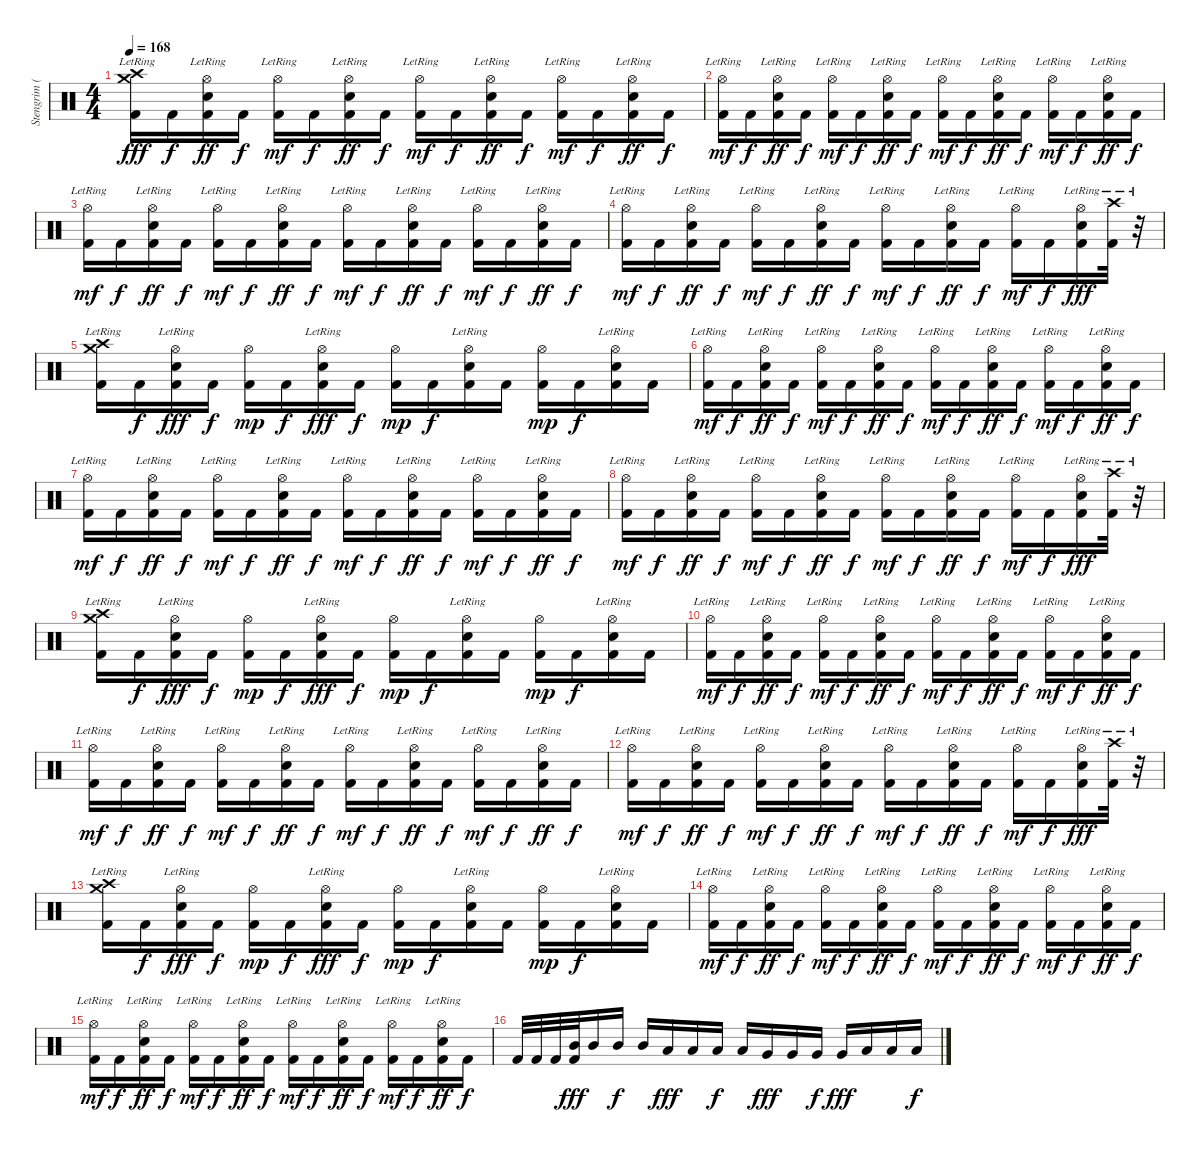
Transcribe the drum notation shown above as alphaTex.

\track ("Stengrim ( Batterie )" "Stengrim (") {instrument percussion}
\staff {score}
\articulation defaults
\ts (4 4)
\tempo 168
\clef neutral
\ks c
("Crash medium (hit)"{lr} "Crash high (hit)" "Kick (hit) 2").16{dy fff} "Kick (hit) 2".16{dy f} ("Hi-Hat (open)"{lr} "Electric Snare (hit)" "Kick (hit) 2").16{dy ff} "Kick (hit) 2".16{dy f} ("Hi-Hat (open)"{lr} "Kick (hit) 2").16{dy mf} "Kick (hit) 2".16{dy f} ("Hi-Hat (open)"{lr} "Electric Snare (hit)" "Kick (hit) 2").16{dy ff} "Kick (hit) 2".16{dy f} ("Hi-Hat (open)"{lr} "Kick (hit) 2").16{dy mf} "Kick (hit) 2".16{dy f} ("Hi-Hat (open)"{lr} "Electric Snare (hit)" "Kick (hit) 2").16{dy ff} "Kick (hit) 2".16{dy f} ("Hi-Hat (open)"{lr} "Kick (hit) 2").16{dy mf} "Kick (hit) 2".16{dy f} ("Hi-Hat (open)"{lr} "Electric Snare (hit)" "Kick (hit) 2").16{dy ff} "Kick (hit) 2".16{dy f} |
("Hi-Hat (open)"{lr} "Kick (hit) 2").16{dy mf} "Kick (hit) 2".16{dy f} ("Hi-Hat (open)"{lr} "Electric Snare (hit)" "Kick (hit) 2").16{dy ff} "Kick (hit) 2".16{dy f} ("Hi-Hat (open)"{lr} "Kick (hit) 2").16{dy mf} "Kick (hit) 2".16{dy f} ("Hi-Hat (open)"{lr} "Electric Snare (hit)" "Kick (hit) 2").16{dy ff} "Kick (hit) 2".16{dy f} ("Hi-Hat (open)"{lr} "Kick (hit) 2").16{dy mf} "Kick (hit) 2".16{dy f} ("Hi-Hat (open)"{lr} "Electric Snare (hit)" "Kick (hit) 2").16{dy ff} "Kick (hit) 2".16{dy f} ("Hi-Hat (open)"{lr} "Kick (hit) 2").16{dy mf} "Kick (hit) 2".16{dy f} ("Hi-Hat (open)"{lr} "Electric Snare (hit)" "Kick (hit) 2").16{dy ff} "Kick (hit) 2".16{dy f} |
("Hi-Hat (open)"{lr} "Kick (hit) 2").16{dy mf} "Kick (hit) 2".16{dy f} ("Hi-Hat (open)"{lr} "Electric Snare (hit)" "Kick (hit) 2").16{dy ff} "Kick (hit) 2".16{dy f} ("Hi-Hat (open)"{lr} "Kick (hit) 2").16{dy mf} "Kick (hit) 2".16{dy f} ("Hi-Hat (open)"{lr} "Electric Snare (hit)" "Kick (hit) 2").16{dy ff} "Kick (hit) 2".16{dy f} ("Hi-Hat (open)"{lr} "Kick (hit) 2").16{dy mf} "Kick (hit) 2".16{dy f} ("Hi-Hat (open)"{lr} "Electric Snare (hit)" "Kick (hit) 2").16{dy ff} "Kick (hit) 2".16{dy f} ("Hi-Hat (open)"{lr} "Kick (hit) 2").16{dy mf} "Kick (hit) 2".16{dy f} ("Hi-Hat (open)"{lr} "Electric Snare (hit)" "Kick (hit) 2").16{dy ff} "Kick (hit) 2".16{dy f} |
("Hi-Hat (open)"{lr} "Kick (hit) 2").16{dy mf} "Kick (hit) 2".16{dy f} ("Hi-Hat (open)"{lr} "Electric Snare (hit)" "Kick (hit) 2").16{dy ff} "Kick (hit) 2".16{dy f} ("Hi-Hat (open)"{lr} "Kick (hit) 2").16{dy mf} "Kick (hit) 2".16{dy f} ("Hi-Hat (open)"{lr} "Electric Snare (hit)" "Kick (hit) 2").16{dy ff} "Kick (hit) 2".16{dy f} ("Hi-Hat (open)"{lr} "Kick (hit) 2").16{dy mf} "Kick (hit) 2".16{dy f} ("Hi-Hat (open)"{lr} "Electric Snare (hit)" "Kick (hit) 2").16{dy ff} "Kick (hit) 2".16{dy f} ("Hi-Hat (open)"{lr} "Kick (hit) 2").16{dy mf} "Kick (hit) 2".16{dy f} ("Hi-Hat (open)"{lr} "Electric Snare (hit)" "Kick (hit) 2").16{dy fff} ("Crash high (hit)"{lr} "Kick (hit) 2").32 r.32 |
("Crash medium (hit)"{lr} "Crash high (hit)"{lr} "Kick (hit) 2").16 "Kick (hit) 2".16{dy f} ("Hi-Hat (open)"{lr} "Electric Snare (hit)"{lr} "Kick (hit) 2").16{dy fff} "Kick (hit) 2".16{dy f} ("Hi-Hat (open)" "Kick (hit) 2").16{dy mp} "Kick (hit) 2".16{dy f} ("Hi-Hat (open)"{lr} "Electric Snare (hit)"{lr} "Kick (hit) 2").16{dy fff} "Kick (hit) 2".16{dy f} ("Hi-Hat (open)" "Kick (hit) 2").16{dy mp} "Kick (hit) 2".16{dy f} ("Hi-Hat (open)"{lr} "Electric Snare (hit)"{lr} "Kick (hit) 2").16 "Kick (hit) 2".16 ("Hi-Hat (open)" "Kick (hit) 2").16{dy mp} "Kick (hit) 2".16{dy f} ("Hi-Hat (open)"{lr} "Electric Snare (hit)"{lr} "Kick (hit) 2").16 "Kick (hit) 2".16 |
("Hi-Hat (open)"{lr} "Kick (hit) 2").16{dy mf} "Kick (hit) 2".16{dy f} ("Hi-Hat (open)"{lr} "Electric Snare (hit)" "Kick (hit) 2").16{dy ff} "Kick (hit) 2".16{dy f} ("Hi-Hat (open)"{lr} "Kick (hit) 2").16{dy mf} "Kick (hit) 2".16{dy f} ("Hi-Hat (open)"{lr} "Electric Snare (hit)" "Kick (hit) 2").16{dy ff} "Kick (hit) 2".16{dy f} ("Hi-Hat (open)"{lr} "Kick (hit) 2").16{dy mf} "Kick (hit) 2".16{dy f} ("Hi-Hat (open)"{lr} "Electric Snare (hit)" "Kick (hit) 2").16{dy ff} "Kick (hit) 2".16{dy f} ("Hi-Hat (open)"{lr} "Kick (hit) 2").16{dy mf} "Kick (hit) 2".16{dy f} ("Hi-Hat (open)"{lr} "Electric Snare (hit)" "Kick (hit) 2").16{dy ff} "Kick (hit) 2".16{dy f} |
("Hi-Hat (open)"{lr} "Kick (hit) 2").16{dy mf} "Kick (hit) 2".16{dy f} ("Hi-Hat (open)"{lr} "Electric Snare (hit)" "Kick (hit) 2").16{dy ff} "Kick (hit) 2".16{dy f} ("Hi-Hat (open)"{lr} "Kick (hit) 2").16{dy mf} "Kick (hit) 2".16{dy f} ("Hi-Hat (open)"{lr} "Electric Snare (hit)" "Kick (hit) 2").16{dy ff} "Kick (hit) 2".16{dy f} ("Hi-Hat (open)"{lr} "Kick (hit) 2").16{dy mf} "Kick (hit) 2".16{dy f} ("Hi-Hat (open)"{lr} "Electric Snare (hit)" "Kick (hit) 2").16{dy ff} "Kick (hit) 2".16{dy f} ("Hi-Hat (open)"{lr} "Kick (hit) 2").16{dy mf} "Kick (hit) 2".16{dy f} ("Hi-Hat (open)"{lr} "Electric Snare (hit)" "Kick (hit) 2").16{dy ff} "Kick (hit) 2".16{dy f} |
("Hi-Hat (open)"{lr} "Kick (hit) 2").16{dy mf} "Kick (hit) 2".16{dy f} ("Hi-Hat (open)"{lr} "Electric Snare (hit)" "Kick (hit) 2").16{dy ff} "Kick (hit) 2".16{dy f} ("Hi-Hat (open)"{lr} "Kick (hit) 2").16{dy mf} "Kick (hit) 2".16{dy f} ("Hi-Hat (open)"{lr} "Electric Snare (hit)" "Kick (hit) 2").16{dy ff} "Kick (hit) 2".16{dy f} ("Hi-Hat (open)"{lr} "Kick (hit) 2").16{dy mf} "Kick (hit) 2".16{dy f} ("Hi-Hat (open)"{lr} "Electric Snare (hit)" "Kick (hit) 2").16{dy ff} "Kick (hit) 2".16{dy f} ("Hi-Hat (open)"{lr} "Kick (hit) 2").16{dy mf} "Kick (hit) 2".16{dy f} ("Hi-Hat (open)"{lr} "Electric Snare (hit)" "Kick (hit) 2").16{dy fff} ("Crash high (hit)"{lr} "Kick (hit) 2").32 r.32 |
("Crash medium (hit)"{lr} "Crash high (hit)"{lr} "Kick (hit) 2").16 "Kick (hit) 2".16{dy f} ("Hi-Hat (open)"{lr} "Electric Snare (hit)"{lr} "Kick (hit) 2").16{dy fff} "Kick (hit) 2".16{dy f} ("Hi-Hat (open)" "Kick (hit) 2").16{dy mp} "Kick (hit) 2".16{dy f} ("Hi-Hat (open)"{lr} "Electric Snare (hit)"{lr} "Kick (hit) 2").16{dy fff} "Kick (hit) 2".16{dy f} ("Hi-Hat (open)" "Kick (hit) 2").16{dy mp} "Kick (hit) 2".16{dy f} ("Hi-Hat (open)"{lr} "Electric Snare (hit)"{lr} "Kick (hit) 2").16 "Kick (hit) 2".16 ("Hi-Hat (open)" "Kick (hit) 2").16{dy mp} "Kick (hit) 2".16{dy f} ("Hi-Hat (open)"{lr} "Electric Snare (hit)"{lr} "Kick (hit) 2").16 "Kick (hit) 2".16 |
("Hi-Hat (open)"{lr} "Kick (hit) 2").16{dy mf} "Kick (hit) 2".16{dy f} ("Hi-Hat (open)"{lr} "Electric Snare (hit)" "Kick (hit) 2").16{dy ff} "Kick (hit) 2".16{dy f} ("Hi-Hat (open)"{lr} "Kick (hit) 2").16{dy mf} "Kick (hit) 2".16{dy f} ("Hi-Hat (open)"{lr} "Electric Snare (hit)" "Kick (hit) 2").16{dy ff} "Kick (hit) 2".16{dy f} ("Hi-Hat (open)"{lr} "Kick (hit) 2").16{dy mf} "Kick (hit) 2".16{dy f} ("Hi-Hat (open)"{lr} "Electric Snare (hit)" "Kick (hit) 2").16{dy ff} "Kick (hit) 2".16{dy f} ("Hi-Hat (open)"{lr} "Kick (hit) 2").16{dy mf} "Kick (hit) 2".16{dy f} ("Hi-Hat (open)"{lr} "Electric Snare (hit)" "Kick (hit) 2").16{dy ff} "Kick (hit) 2".16{dy f} |
("Hi-Hat (open)"{lr} "Kick (hit) 2").16{dy mf} "Kick (hit) 2".16{dy f} ("Hi-Hat (open)"{lr} "Electric Snare (hit)" "Kick (hit) 2").16{dy ff} "Kick (hit) 2".16{dy f} ("Hi-Hat (open)"{lr} "Kick (hit) 2").16{dy mf} "Kick (hit) 2".16{dy f} ("Hi-Hat (open)"{lr} "Electric Snare (hit)" "Kick (hit) 2").16{dy ff} "Kick (hit) 2".16{dy f} ("Hi-Hat (open)"{lr} "Kick (hit) 2").16{dy mf} "Kick (hit) 2".16{dy f} ("Hi-Hat (open)"{lr} "Electric Snare (hit)" "Kick (hit) 2").16{dy ff} "Kick (hit) 2".16{dy f} ("Hi-Hat (open)"{lr} "Kick (hit) 2").16{dy mf} "Kick (hit) 2".16{dy f} ("Hi-Hat (open)"{lr} "Electric Snare (hit)" "Kick (hit) 2").16{dy ff} "Kick (hit) 2".16{dy f} |
("Hi-Hat (open)"{lr} "Kick (hit) 2").16{dy mf} "Kick (hit) 2".16{dy f} ("Hi-Hat (open)"{lr} "Electric Snare (hit)" "Kick (hit) 2").16{dy ff} "Kick (hit) 2".16{dy f} ("Hi-Hat (open)"{lr} "Kick (hit) 2").16{dy mf} "Kick (hit) 2".16{dy f} ("Hi-Hat (open)"{lr} "Electric Snare (hit)" "Kick (hit) 2").16{dy ff} "Kick (hit) 2".16{dy f} ("Hi-Hat (open)"{lr} "Kick (hit) 2").16{dy mf} "Kick (hit) 2".16{dy f} ("Hi-Hat (open)"{lr} "Electric Snare (hit)" "Kick (hit) 2").16{dy ff} "Kick (hit) 2".16{dy f} ("Hi-Hat (open)"{lr} "Kick (hit) 2").16{dy mf} "Kick (hit) 2".16{dy f} ("Hi-Hat (open)"{lr} "Electric Snare (hit)" "Kick (hit) 2").16{dy fff} ("Crash high (hit)"{lr} "Kick (hit) 2").32 r.32 |
("Crash medium (hit)"{lr} "Crash high (hit)"{lr} "Kick (hit) 2").16 "Kick (hit) 2".16{dy f} ("Hi-Hat (open)"{lr} "Electric Snare (hit)"{lr} "Kick (hit) 2").16{dy fff} "Kick (hit) 2".16{dy f} ("Hi-Hat (open)" "Kick (hit) 2").16{dy mp} "Kick (hit) 2".16{dy f} ("Hi-Hat (open)"{lr} "Electric Snare (hit)"{lr} "Kick (hit) 2").16{dy fff} "Kick (hit) 2".16{dy f} ("Hi-Hat (open)" "Kick (hit) 2").16{dy mp} "Kick (hit) 2".16{dy f} ("Hi-Hat (open)"{lr} "Electric Snare (hit)"{lr} "Kick (hit) 2").16 "Kick (hit) 2".16 ("Hi-Hat (open)" "Kick (hit) 2").16{dy mp} "Kick (hit) 2".16{dy f} ("Hi-Hat (open)"{lr} "Electric Snare (hit)"{lr} "Kick (hit) 2").16 "Kick (hit) 2".16 |
("Hi-Hat (open)"{lr} "Kick (hit) 2").16{dy mf} "Kick (hit) 2".16{dy f} ("Hi-Hat (open)"{lr} "Electric Snare (hit)" "Kick (hit) 2").16{dy ff} "Kick (hit) 2".16{dy f} ("Hi-Hat (open)"{lr} "Kick (hit) 2").16{dy mf} "Kick (hit) 2".16{dy f} ("Hi-Hat (open)"{lr} "Electric Snare (hit)" "Kick (hit) 2").16{dy ff} "Kick (hit) 2".16{dy f} ("Hi-Hat (open)"{lr} "Kick (hit) 2").16{dy mf} "Kick (hit) 2".16{dy f} ("Hi-Hat (open)"{lr} "Electric Snare (hit)" "Kick (hit) 2").16{dy ff} "Kick (hit) 2".16{dy f} ("Hi-Hat (open)"{lr} "Kick (hit) 2").16{dy mf} "Kick (hit) 2".16{dy f} ("Hi-Hat (open)"{lr} "Electric Snare (hit)" "Kick (hit) 2").16{dy ff} "Kick (hit) 2".16{dy f} |
("Hi-Hat (open)"{lr} "Kick (hit) 2").16{dy mf} "Kick (hit) 2".16{dy f} ("Hi-Hat (open)"{lr} "Electric Snare (hit)" "Kick (hit) 2").16{dy ff} "Kick (hit) 2".16{dy f} ("Hi-Hat (open)"{lr} "Kick (hit) 2").16{dy mf} "Kick (hit) 2".16{dy f} ("Hi-Hat (open)"{lr} "Electric Snare (hit)" "Kick (hit) 2").16{dy ff} "Kick (hit) 2".16{dy f} ("Hi-Hat (open)"{lr} "Kick (hit) 2").16{dy mf} "Kick (hit) 2".16{dy f} ("Hi-Hat (open)"{lr} "Electric Snare (hit)" "Kick (hit) 2").16{dy ff} "Kick (hit) 2".16{dy f} ("Hi-Hat (open)"{lr} "Kick (hit) 2").16{dy mf} "Kick (hit) 2".16{dy f} ("Hi-Hat (open)"{lr} "Electric Snare (hit)" "Kick (hit) 2").16{dy ff} "Kick (hit) 2".16{dy f} |
"Kick (hit) 2".32 "Kick (hit) 2".32 "Kick (hit) 2".32 ("Mid Tom (hit)" "Kick (hit) 2").32{dy fff} "Mid Tom (hit)".16 "Mid Tom (hit)".16{dy f} "Mid Tom (hit)".16 "Low Tom (hit)".16{dy fff} "Low Tom (hit)".16 "Low Tom (hit)".16{dy f} "Low Tom (hit)".16 "Very Low Tom (hit)".16{dy fff} "Very Low Tom (hit)".16 "Very Low Tom (hit)".16{dy f} "Very Low Tom (hit)".16{dy fff} "Low Floor Tom (hit)".16 "Low Floor Tom (hit)".16 "Low Floor Tom (hit)".16{dy f}
